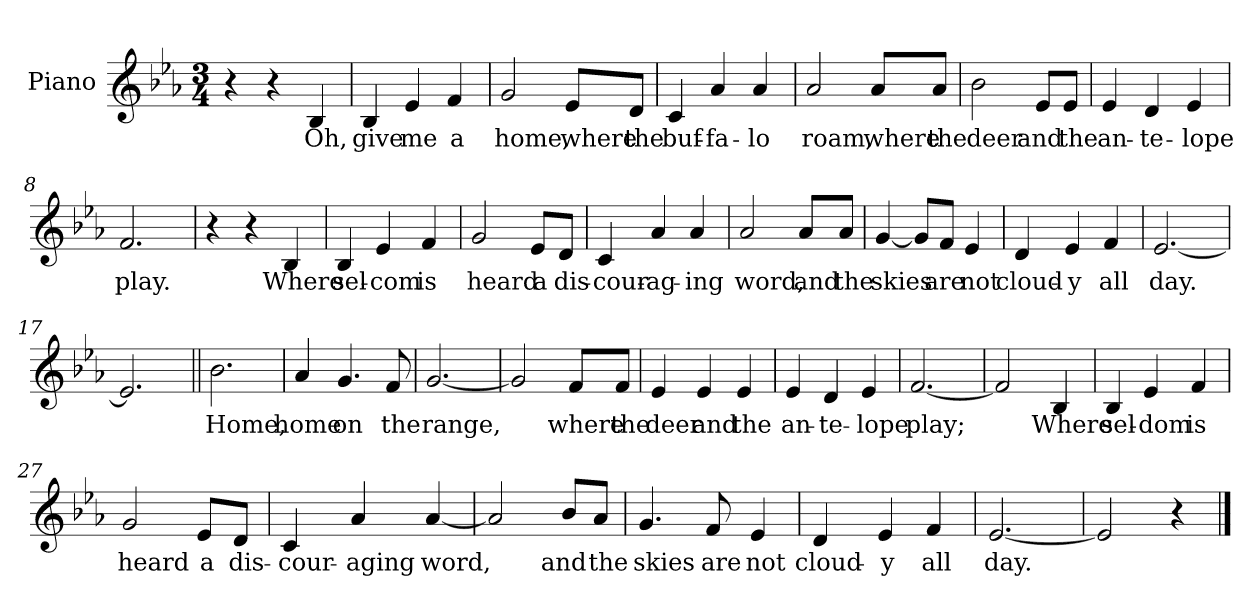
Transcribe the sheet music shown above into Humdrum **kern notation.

**kern	**text
*part1	*part1
*staff1	*staff1
*I"Piano	*
*I'Pno.	*
*clefG2	*
*k[b-e-a-]	*
*E-:	*
*M3/4	*
=1	=1
4r	.
4r	.
4B-/	Oh,
=2	=2
4B-/	give
4e-/	me
4f/	a
=3	=3
2g/	home,
8e-/L	where
8d/J	the
=4	=4
4c/	buf-
4a-/	-fa-
4a-/	-lo
=5	=5
2a-/	roam,
8a-/L	where
8a-/J	the
!!LO:LB:g=z
=6	=6
2b-\	deer
8e-/L	and
8e-/J	the
=7	=7
4e-/	an-
4d/	-te-
4e-/	-lope
=8	=8
2.f/	play.
=9	=9
4r	.
4r	.
4B-/	Where
=10	=10
4B-/	sel-
4e-/	-com
4f/	is
=11	=11
2g/	heard
8e-/L	a
8d/J	dis-
!!LO:LB:g=z
=12	=12
4c/	-cour-
4a-/	-ag-
4a-/	-ing
=13	=13
2a-/	word,
8a-/L	and
8a-/J	the
=14	=14
[4g/	skies
8g/L]	.
8f/J	are
4e-/	not
=15	=15
4d/	cloud-
4e-/	-y
4f/	all
=16	=16
[2.e-/	day.
=17	=17
2.e-/]	.
!!LO:LB:g=z
=18||	=18||
2.b-\	Home,
=19	=19
4a-/	home
4.g/	on
8f/	the
=20	=20
[2.g/	range,
=21	=21
2g/]	.
8f/L	where
8f/J	the
=22	=22
4e-/	deer
4e-/	and
4e-/	the
=23	=23
4e-/	an-
4d/	-te-
4e-/	-lope
!!LO:LB:g=z
=24	=24
[2.f/	play;
=25	=25
2f/]	.
4B-/	Where
=26	=26
4B-/	sel-
4e-/	-dom
4f/	is
=27	=27
2g/	heard
8e-/L	a
8d/J	dis-
=28	=28
4c/	-cour-
4a-/	-aging
[4a-/	word,
!!LO:LB:g=z
=29	=29
2a-/]	.
8b-/L	and
8a-/J	the
=30	=30
4.g/	skies
8f/	are
4e-/	not
=31	=31
4d/	cloud-
4e-/	-y
4f/	all
=32	=32
[2.e-/	day.
=33	=33
2e-/]	.
4r	.
==	==
*-	*-
